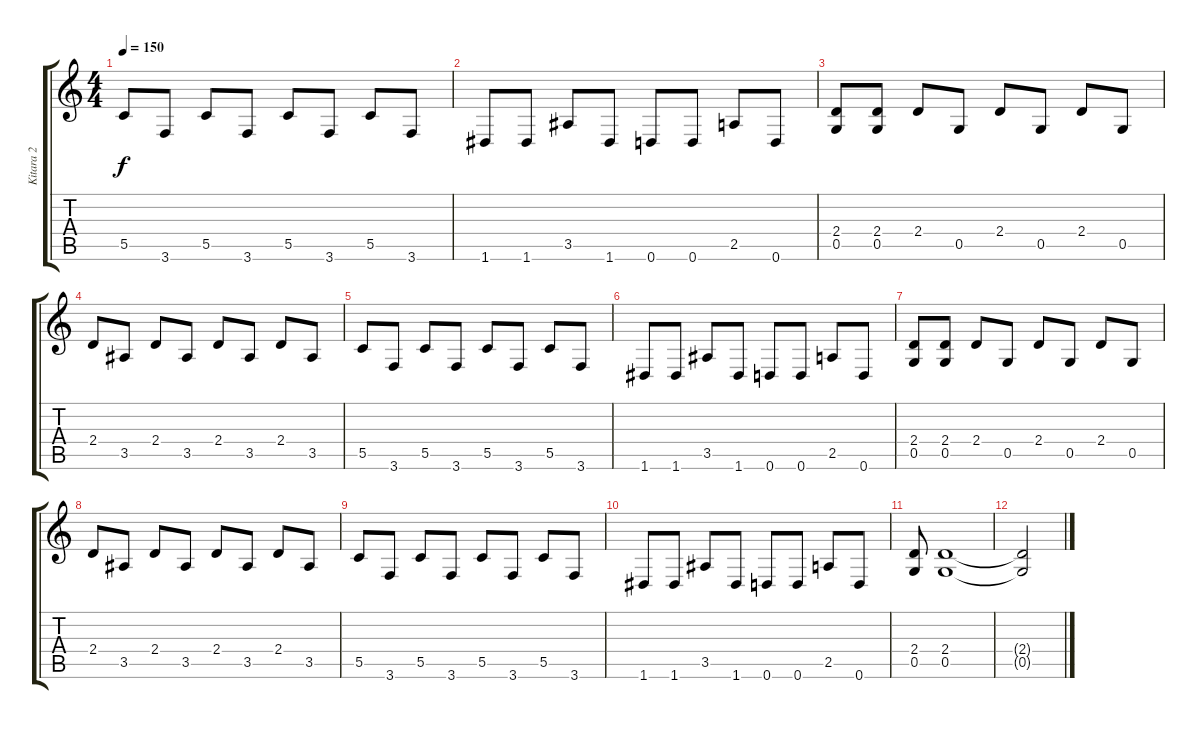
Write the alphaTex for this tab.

\track ("Kitara 2" "Kitara 2") {instrument distortionguitar}
\staff {score tabs}
\tuning (D4 A3 F3 C3 G2 D2) {hide}
\ts (4 4)
\tempo 150
\clef g2
\ks c
5.5.8{dy f} 3.6.8 5.5.8 3.6.8 5.5.8 3.6.8 5.5.8 3.6.8 |
1.6.8 1.6.8 3.5.8 1.6.8 0.6.8 0.6.8 2.5.8 0.6.8 |
(2.4 0.5).8 (2.4 0.5).8 2.4.8 0.5.8 2.4.8 0.5.8 2.4.8 0.5.8 |
2.4.8 3.5.8 2.4.8 3.5.8 2.4.8 3.5.8 2.4.8 3.5.8 |
5.5.8 3.6.8 5.5.8 3.6.8 5.5.8 3.6.8 5.5.8 3.6.8 |
1.6.8 1.6.8 3.5.8 1.6.8 0.6.8 0.6.8 2.5.8 0.6.8 |
(2.4 0.5).8 (2.4 0.5).8 2.4.8 0.5.8 2.4.8 0.5.8 2.4.8 0.5.8 |
2.4.8 3.5.8 2.4.8 3.5.8 2.4.8 3.5.8 2.4.8 3.5.8 |
5.5.8 3.6.8 5.5.8 3.6.8 5.5.8 3.6.8 5.5.8 3.6.8 |
1.6.8 1.6.8 3.5.8 1.6.8 0.6.8 0.6.8 2.5.8 0.6.8 |
(2.4 0.5).8 (2.4 0.5).1 |
(2.4{t} 0.5{t}).2
